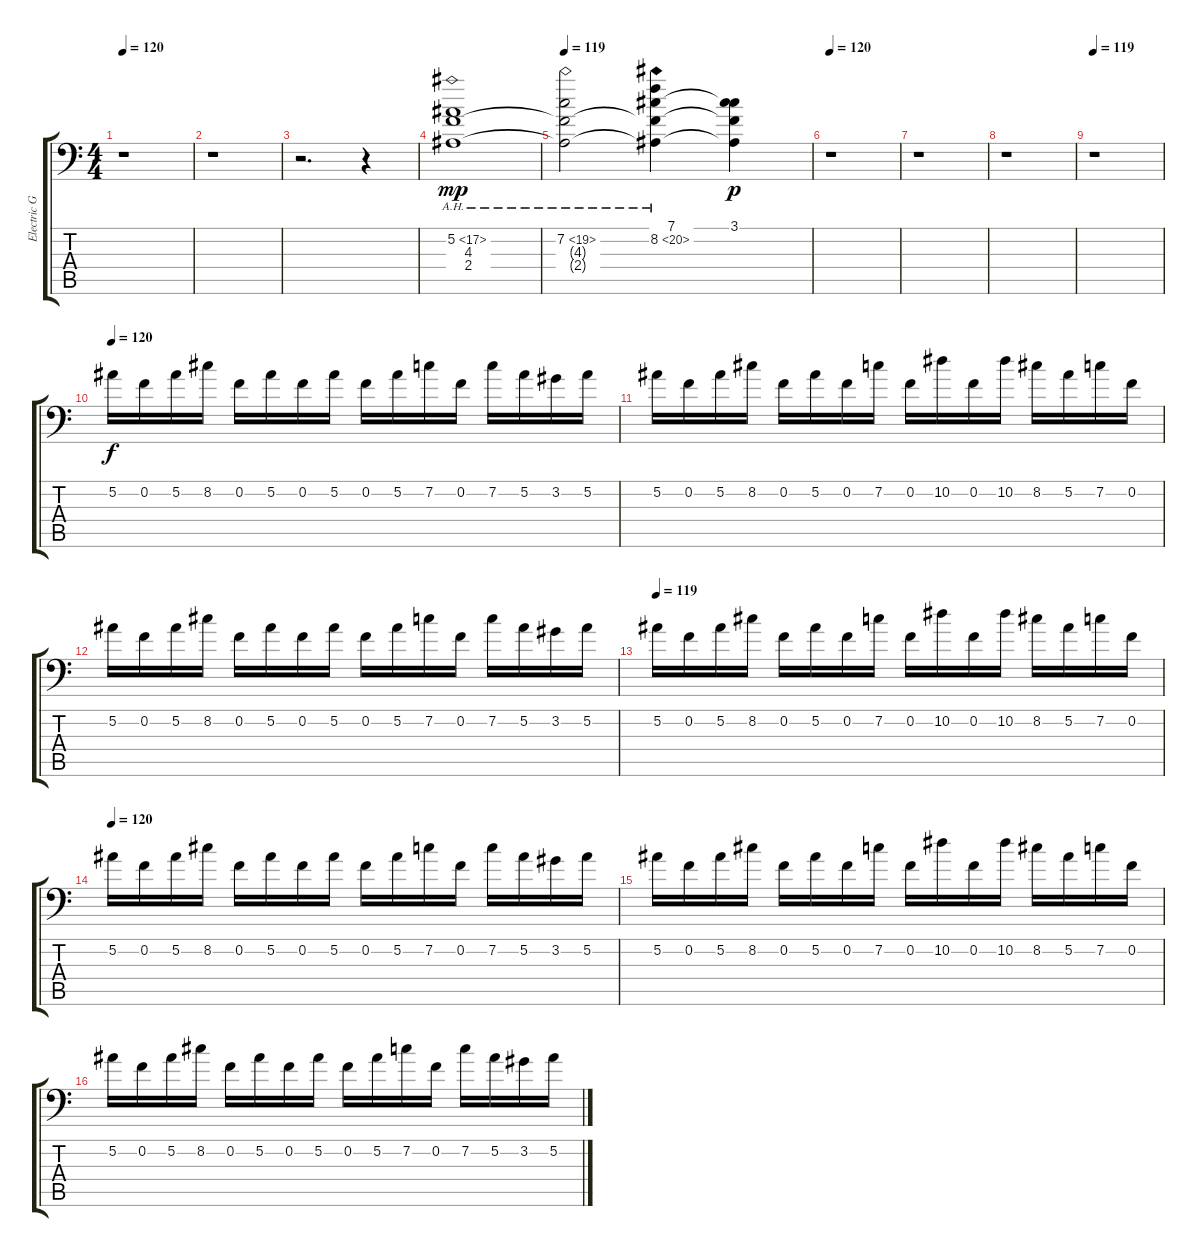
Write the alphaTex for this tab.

\track ("Electric Guitar 2" "Electric G") {instrument distortionguitar}
\staff {score tabs}
\tuning (Bb3 F3 Db3 Ab2 Eb2 Bb1) {hide}
\ts (4 4)
\tempo 120
\clef f4
\ks c
r.1{dy f} |
r.1 |
r.2{d} r.4{volume 3} |
(5.2{ah 12} 4.3 2.4).1{dy mp volume 15} |
\tempo 119
(7.2{ah 12} 4.3{t} 2.4{t}).2 (7.1 8.2{ah 12} 4.3{t} 2.4{t}).4 (3.1 8.2{t} 4.3{t} 2.4{t}).4{dy p} |
\tempo 120
r.1 |
r.1 |
r.1 |
\tempo 119
r.1 |
\tempo 120
5.2.16{dy f} 0.2.16 5.2.16 8.2.16 0.2.16 5.2.16 0.2.16 5.2.16 0.2.16 5.2.16 7.2.16 0.2.16 7.2.16 5.2.16 3.2.16 5.2.16 |
5.2.16 0.2.16 5.2.16 8.2.16 0.2.16 5.2.16 0.2.16 7.2.16 0.2.16 10.2.16 0.2.16 10.2.16 8.2.16 5.2.16 7.2.16 0.2.16 |
5.2.16 0.2.16 5.2.16 8.2.16 0.2.16 5.2.16 0.2.16 5.2.16 0.2.16 5.2.16 7.2.16 0.2.16 7.2.16 5.2.16 3.2.16 5.2.16 |
\tempo 119
5.2.16 0.2.16 5.2.16 8.2.16 0.2.16 5.2.16 0.2.16 7.2.16 0.2.16 10.2.16 0.2.16 10.2.16 8.2.16 5.2.16 7.2.16 0.2.16 |
\tempo 120
5.2.16 0.2.16 5.2.16 8.2.16 0.2.16 5.2.16 0.2.16 5.2.16 0.2.16 5.2.16 7.2.16 0.2.16 7.2.16 5.2.16 3.2.16 5.2.16 |
5.2.16 0.2.16 5.2.16 8.2.16 0.2.16 5.2.16 0.2.16 7.2.16 0.2.16 10.2.16 0.2.16 10.2.16 8.2.16 5.2.16 7.2.16 0.2.16 |
5.2.16 0.2.16 5.2.16 8.2.16 0.2.16 5.2.16 0.2.16 5.2.16 0.2.16 5.2.16 7.2.16 0.2.16 7.2.16 5.2.16 3.2.16 5.2.16
